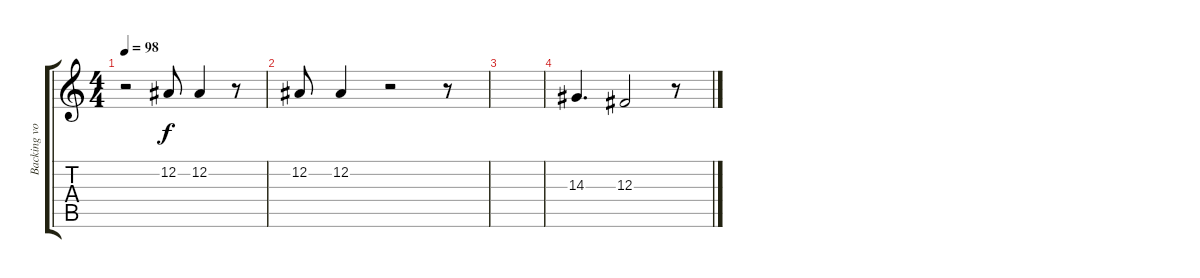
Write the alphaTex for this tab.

\track ("Backing vocals" "Backing vo") {instrument brasssection}
\staff {score tabs}
\tuning (Eb4 Bb3 Gb3 Db3 Ab2 Eb2) {hide}
\ts (4 4)
\tempo 98
\clef g2
\ks c
r.2{dy f volume 13 balance 8} 12.2.8 12.2.4 r.8 |
12.2.8{volume 10} 12.2.4 r.2 r.8 |
|
14.3.4{d volume 13} 12.3.2 r.8
